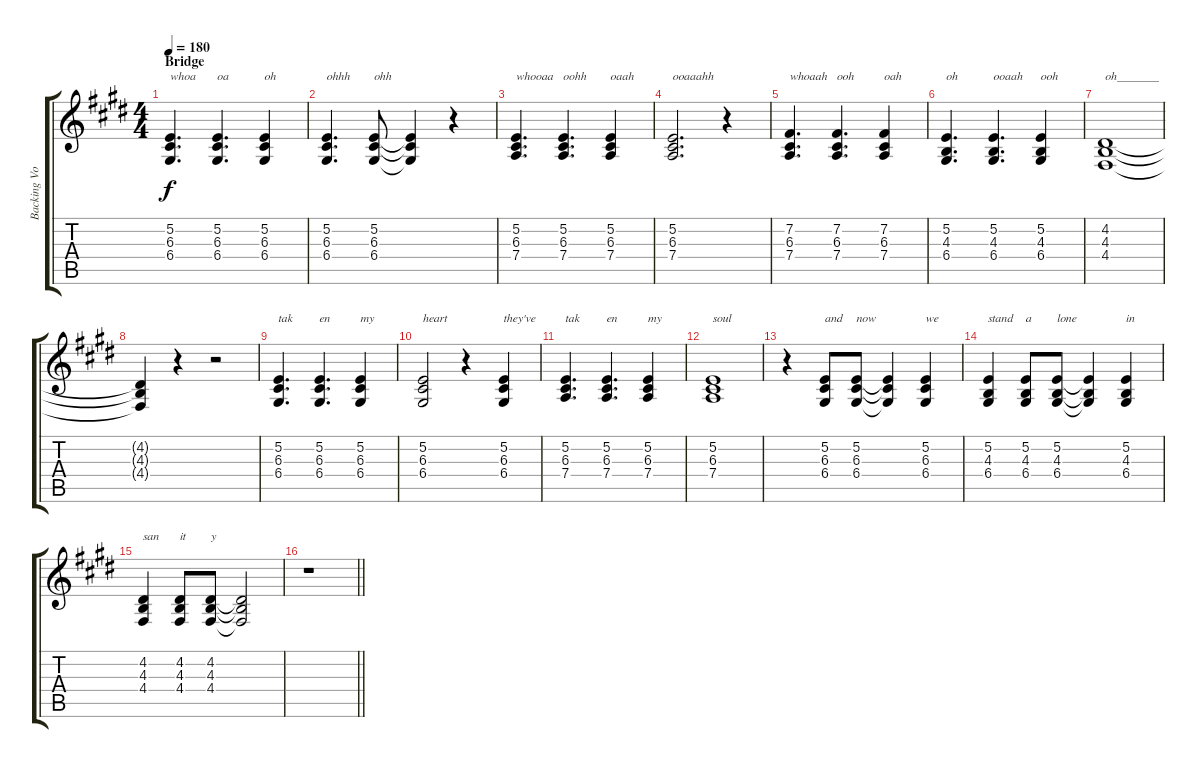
\track ("Backing Vocals" "Backing Vo") {instrument choiraahs}
\staff {score tabs}
\tuning (E4 B3 G3 D3 A2 E2) {hide}
\ts (4 4)
\section ("" "Bridge")
\tempo 180
\clef g2
\ks c#minor
(5.2 6.3 6.4).4{d txt "whoa" dy f} (5.2 6.3 6.4).4{d txt "oa"} (5.2 6.3 6.4).4{txt "oh"} |
(5.2 6.3 6.4).4{d txt "ohhh"} (5.2 6.3 6.4).8{txt "ohh"} (5.2{t} 6.3{t} 6.4{t}).4 r.4 |
(5.2 6.3 7.4).4{d txt "whooaa"} (5.2 6.3 7.4).4{d txt "oohh"} (5.2 6.3 7.4).4{txt "oaah"} |
(5.2 6.3 7.4).2{d txt "ooaaahh"} r.4 |
(7.2 6.3 7.4).4{d txt "whoaah"} (7.2 6.3 7.4).4{d txt "ooh"} (7.2 6.3 7.4).4{txt "oah"} |
(5.2 4.3 6.4).4{d txt "oh"} (5.2 4.3 6.4).4{d txt "ooaah"} (5.2 4.3 6.4).4{txt "ooh"} |
(4.2 4.3 4.4).1{txt "oh_______"} |
(4.2{t} 4.3{t} 4.4{t}).4 r.4 r.2 |
(5.2 6.3 6.4).4{d txt "tak"} (5.2 6.3 6.4).4{d txt "en"} (5.2 6.3 6.4).4{txt "my "} |
(5.2 6.3 6.4).2{txt "heart"} r.4 (5.2 6.3 6.4).4{txt "they've"} |
(5.2 6.3 7.4).4{d txt "tak"} (5.2 6.3 7.4).4{d txt "en"} (5.2 6.3 7.4).4{txt "my"} |
(5.2 6.3 7.4).1{txt "soul"} |
r.4 (5.2 6.3 6.4).8{txt "and"} (5.2 6.3 6.4).8{txt "now"} (5.2{t} 6.3{t} 6.4{t}).4 (5.2 6.3 6.4).4{txt "we"} |
(5.2 4.3 6.4).4{txt "stand"} (5.2 4.3 6.4).8{txt "a"} (5.2 4.3 6.4).8{txt "lone"} (5.2{t} 4.3{t} 6.4{t}).4 (5.2 4.3 6.4).4{txt "in"} |
(4.2 4.3 4.4).4{txt "san"} (4.2 4.3 4.4).8{txt "it"} (4.2 4.3 4.4).8{txt "y"} (4.2{t} 4.3{t} 4.4{t}).2 |
\barLineRight lightlight
r.1
